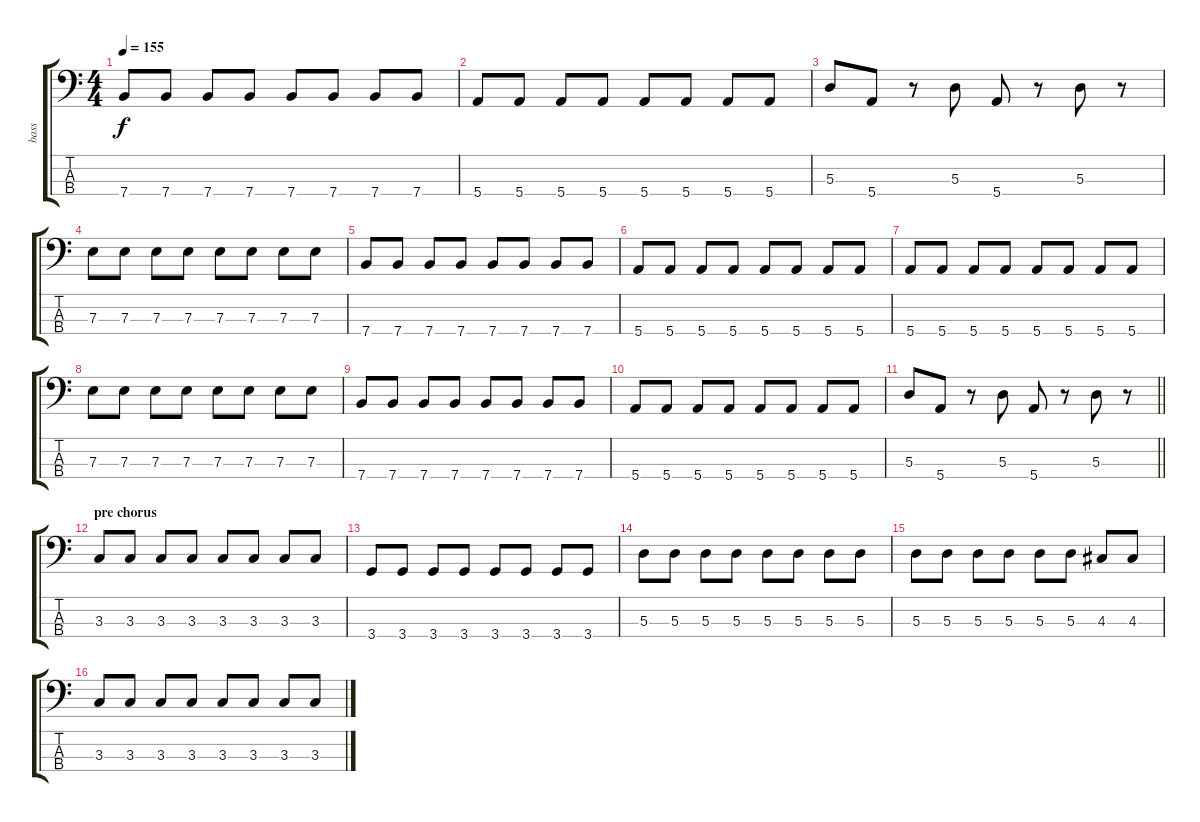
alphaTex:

\track ("bass" "bass") {instrument electricbasspick}
\staff {score tabs}
\tuning (G2 D2 A1 E1) {hide}
\ts (4 4)
\tempo 155
\clef f4
\ks c
7.4.8{dy f} 7.4.8 7.4.8 7.4.8 7.4.8 7.4.8 7.4.8 7.4.8 |
5.4.8 5.4.8 5.4.8 5.4.8 5.4.8 5.4.8 5.4.8 5.4.8 |
5.3.8 5.4.8 r.8 5.3.8 5.4.8 r.8 5.3.8 r.8 |
7.3.8 7.3.8 7.3.8 7.3.8 7.3.8 7.3.8 7.3.8 7.3.8 |
7.4.8 7.4.8 7.4.8 7.4.8 7.4.8 7.4.8 7.4.8 7.4.8 |
5.4.8 5.4.8 5.4.8 5.4.8 5.4.8 5.4.8 5.4.8 5.4.8 |
5.4.8 5.4.8 5.4.8 5.4.8 5.4.8 5.4.8 5.4.8 5.4.8 |
7.3.8 7.3.8 7.3.8 7.3.8 7.3.8 7.3.8 7.3.8 7.3.8 |
7.4.8 7.4.8 7.4.8 7.4.8 7.4.8 7.4.8 7.4.8 7.4.8 |
5.4.8 5.4.8 5.4.8 5.4.8 5.4.8 5.4.8 5.4.8 5.4.8 |
\barLineRight lightlight
5.3.8 5.4.8 r.8 5.3.8 5.4.8 r.8 5.3.8 r.8 |
\section ("" "pre chorus")
3.3.8 3.3.8 3.3.8 3.3.8 3.3.8 3.3.8 3.3.8 3.3.8 |
3.4.8 3.4.8 3.4.8 3.4.8 3.4.8 3.4.8 3.4.8 3.4.8 |
5.3.8 5.3.8 5.3.8 5.3.8 5.3.8 5.3.8 5.3.8 5.3.8 |
5.3.8 5.3.8 5.3.8 5.3.8 5.3.8 5.3.8 4.3.8 4.3.8 |
3.3.8 3.3.8 3.3.8 3.3.8 3.3.8 3.3.8 3.3.8 3.3.8
